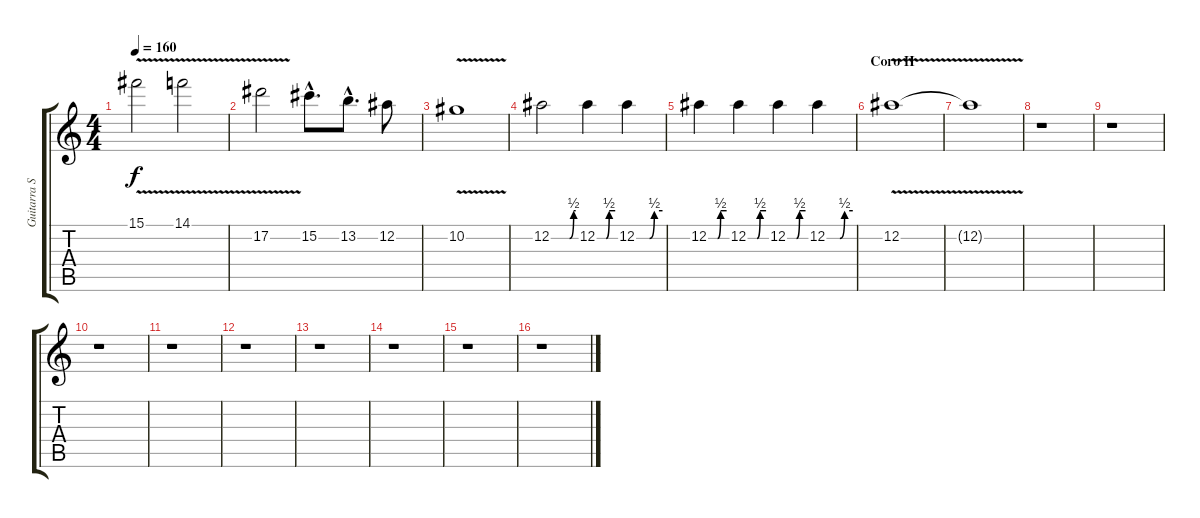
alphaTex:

\track ("Guitarra Solo I" "Guitarra S") {instrument overdrivenguitar}
\staff {score tabs}
\tuning (Eb4 Bb3 Gb3 Db3 Ab2 Eb2) {hide}
\ts (4 4)
\tempo 160
\clef g2
\ks c
15.1{v}.2{dy f} 14.1{v}.2 |
17.2{v}.2 15.2{hac}.8{d} 13.2{hac}.8{d} 12.2.8 |
10.2{v}.1 |
12.2{be (custom 0 0 45 0 55 2 60 2)}.2 12.2{be (custom 0 0 30 0 40 2 60 2)}.4 12.2{be (custom 0 0 30 0 41 2 60 2)}.4 |
12.2{be (custom 0 0 30 0 40 2 60 2)}.4 12.2{be (custom 0 0 30 0 40 2 60 2)}.4 12.2{be (custom 0 0 30 0 40 2 60 2)}.4 12.2{be (custom 0 0 30 0 41 2 60 2)}.4 |
\section ("" "Coro II")
12.2{v}.1{volume 6} |
12.2{v t}.1 |
r.1 |
r.1 |
r.1 |
r.1 |
r.1 |
r.1 |
r.1 |
r.1 |
r.1
